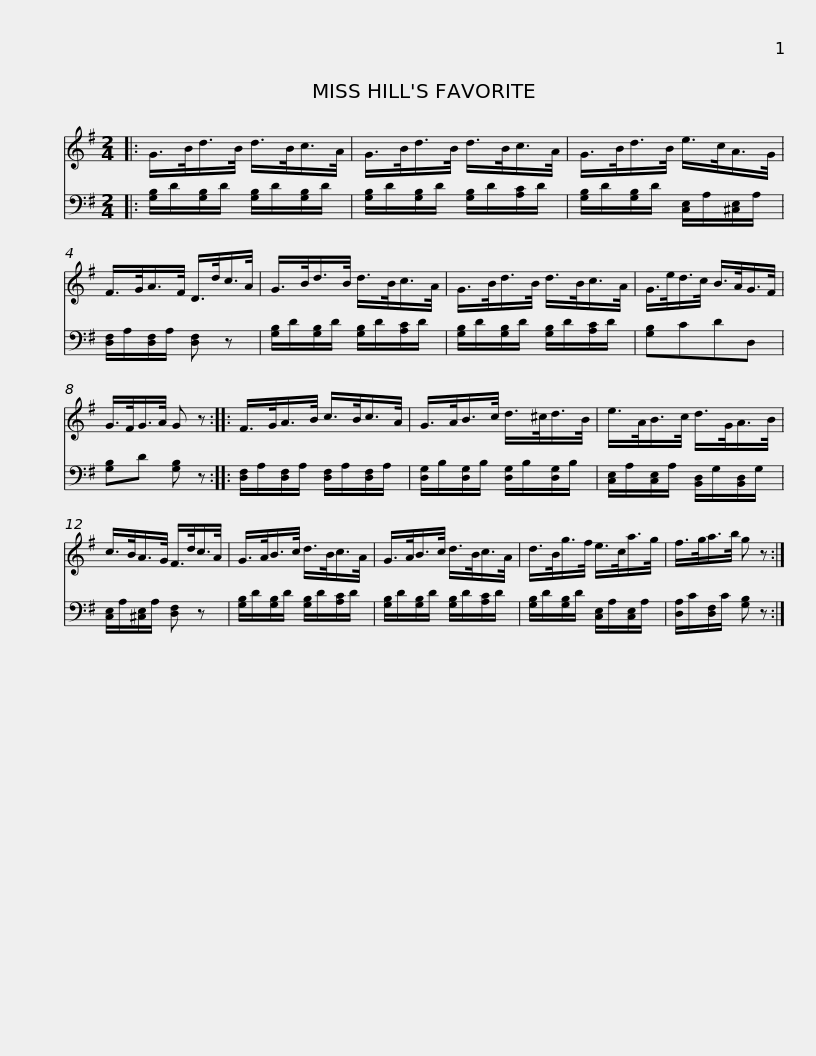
X:1
%%score 1 2
L:1/8
M:2/4
I:linebreak $
K:G
V:1 treble
V:2 bass
V:1
|: G/>B/d/>B/ d/>B/c/>A/ | G/>B/d/>B/ d/>B/c/>A/ | G/>B/d/>B/ e/>c/A/>G/ | F/>G/A/>F/ D/>d/c/>A/ |$ G/>B/d/>B/ d/>B/c/>A/ | %5
 G/>B/d/>B/ d/>B/c/>A/ | G/>e/d/>c/ B/>A/G/>F/ | G/>F/G/>A/ G z ::$ F/>G/A/>B/ c/>B/c/>A/ | G/>A/B/>c/ d/>^c/d/>B/ | %10
 e/>A/B/>c/ d/>G/A/>B/ | c/>B/A/>G/ F/>d/c/>A/ |$ G/>A/B/>c/ d/>B/c/>A/ | G/>A/B/>c/ d/>B/c/>A/ | d/>B/g/>f/ e/>c/a/>g/ | %15
 f/>g/a/>b/ g z :| %16
V:2
|: [G,B,]/D/[G,B,]/D/ [G,B,]/D/[G,B,]/D/ | [G,B,]/D/[G,B,]/D/ [G,B,]/D/[A,C]/D/ | [G,B,]/D/[G,B,]/D/ [C,E,]/A,/[^C,E,]/A,/ | [D,F,]/A,/[D,F,]/A,/ [D,F,] z |$ [G,B,]/D/[G,B,]/D/ [G,B,]/D/[A,C]/D/ | %5
 [G,B,]/D/[G,B,]/D/ [G,B,]/D/[A,C]/D/ | [G,B,]CDD, | [G,B,]D [G,B,] z ::$ [D,F,]/A,/[D,F,]/A,/ [D,F,]/A,/[D,F,]/A,/ | [D,G,]/B,/[D,G,]/B,/ [D,G,]/B,/[D,G,]/B,/ | %10
 [C,E,]/A,/[C,E,]/A,/ [B,,D,]/G,/[B,,D,]/G,/ | [C,E,]/A,/[^C,E,]/A,/ [D,F,] z |$ [G,B,]/D/[G,B,]/D/ [G,B,]/D/[A,C]/D/ | [G,B,]/D/[G,B,]/D/ [G,B,]/D/[A,C]/D/ | [G,B,]/D/[G,B,]/D/ [C,E,]/A,/[C,E,]/A,/ | %15
 [D,A,]/C/[D,F,]/C/ [G,B,] z :| %16
